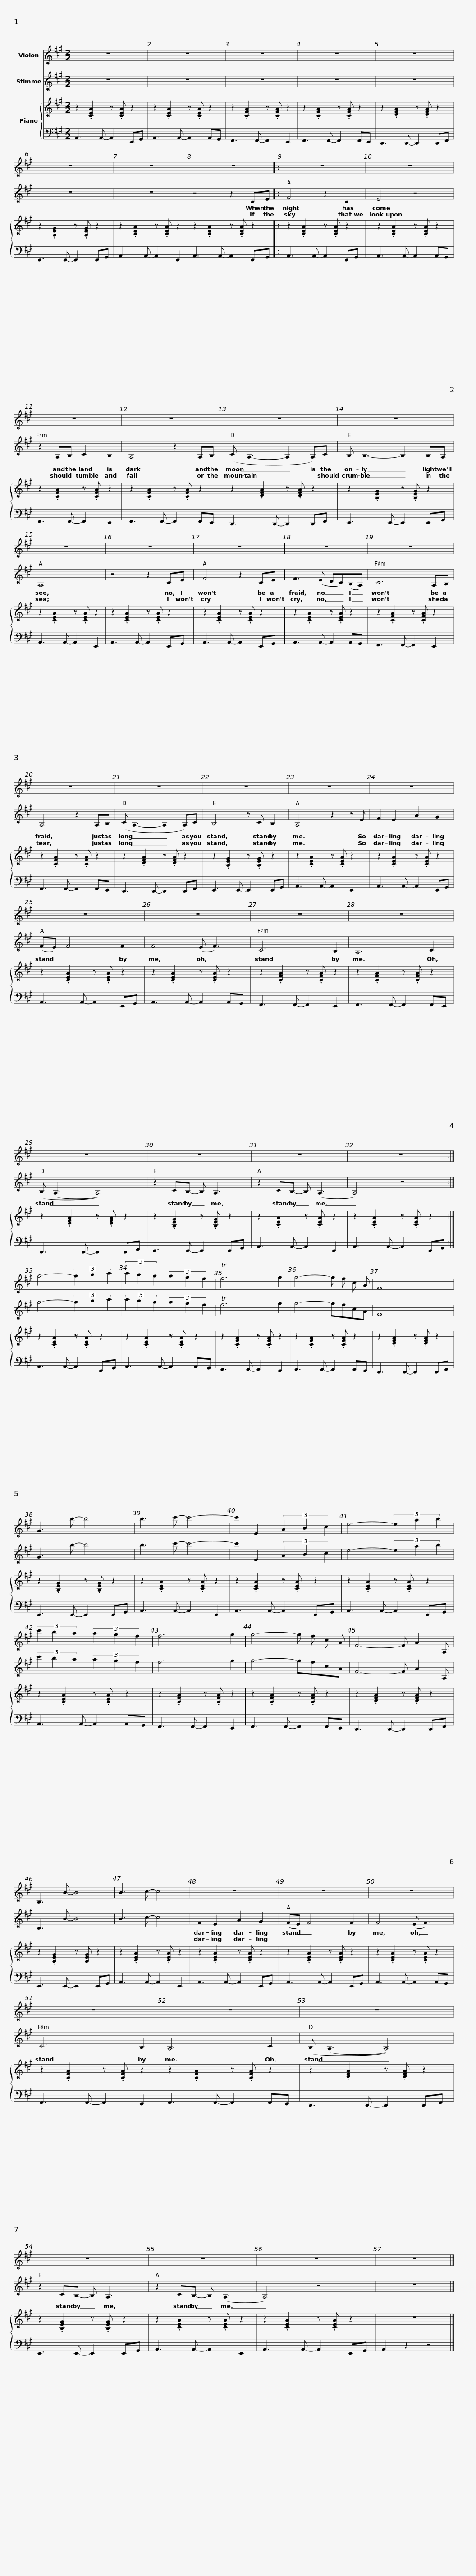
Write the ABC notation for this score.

X:1
%%score 1 2 { 3 | 4 }
L:1/8
M:2/2
I:linebreak $
K:A
V:1 treble
V:2 treble
V:3 treble
V:4 bass
V:1
 z8 | z8 | z8 | z8 | z8 | %5
 z8 |$ z8 | z8 |: z8 | z8 | %10
 z8 |$ z8 | z8 | z8 | z8 |$ %15
 z8 | z8 | z8 | z8 | z8 |$ %20
 z8 | z8 | z8 | z8 | z8 |$ %25
 z8 | z8 | z8 | z8 | z8 |$ %30
 z8 | z8 :| a4- (3a2 b2 c'2 | (3c'2 b2 a2 (3a2 g2 f2 | Tf6 g2 |$ %35
 g4- g f c A | F8 | G3 b- b4 | b3 c'- c'4- | c'2 E2 (3A2 B2 c2 | %40
 e4- (3e2 a2 b2 |$ (3c'2 b2 a2 (3a2 g2 f2 | f6 g2 | g4- g f c A | F4- F A2 A, | %45
 B,3 B- B4 | B3 c- c4 |$ z8 | z8 | z8 | %50
 z8 | z8 |$ z8 | z8 | z8 | %55
 z8 | z8 |] %57
V:2
 z8 | z8 | z8 | z8 | z8 | %5
 z8 |$ z8 | z4 z2 CE |: F4 z2 C2 | E4 z4 | %10
 z2 A,B, C2 B,2 |$ A,4 z2 A,B, | (C A,3- A,2 A,)C | B, B,3- B,2 B,A, | A,8 |$ %15
 z4 z2 CE | F4 z2 CE | F3 (E DC)(B,A,) | C6 A,B, | A,4 z2 A,B, |$ %20
 (C A,3- A,2 A,)C | B,4 z C B,2 | A,4 z2 z E | F2 E2 A2 G2 | (FE) F4 F2 |$ %25
 F4 (E F3) | C6 B,2 | A,6 C2 | (B, (A,3 A,4)) | z2 CB,- B, A,3 |$ %30
 z2 CB,- B, (A,3 | A,4) z4 :| a4- (3a2 b2 c'2 | (3c'2 b2 a2 (3a2 g2 f2 | Tf6 g2 |$ %35
 g4- gfcA | F8 | G3 b- b4 | b3 c'- c'4- | c'2 E2 (3A2 B2 c2 | %40
 e4- (3e2 a2 b2 |$ (3c'2 b2 a2 (3a2 g2 f2 | f6 g2 | g4- gfcA | F4- F A2 A, | %45
 B,3 B- B4 | B3 c- c4 |$ F2 E2 A2 G2 | (FE) F4 F2 | F4 (E F3) | %50
 C6 B,2 | A,6 C2 |$ (B, (A,3 A,4)) | z2 CB,- B, A,3 | z2 CB,- B, (A,3 | %55
 A,4) z4 | z8 |] %57
V:3
 z2 .[CEA]2 z .[CEA] z2 | z2 .[CEA]2 z .[CEA] z2 | z2 .[CFA]2 z .[CFA] z2 | z2 .[CFA]2 z .[CFA] z2 | z2 .[DFA]2 z .[DFA] z2 | %5
 z2 .[B,EG]2 z .[B,EG] z2 |$ z2 .[CEA]2 z .[CEA] z2 | z2 .[CEA]2 z .[CEA] z2 |: z2 .[CEA]2 z .[CEA] z2 | z2 .[CEA]2 z .[CEA] z2 | %10
 z2 .[CFA]2 z .[CFA] z2 |$ z2 .[CFA]2 z .[CFA] z2 | z2 .[DFA]2 z .[DFA] z2 | z2 .[B,EG]2 z .[B,EG] z2 | z2 .[CEA]2 z .[CEA] z2 |$ %15
 z2 .[CEA]2 z .[CEA] z2 | z2 .[CEA]2 z .[CEA] z2 | z2 .[CEA]2 z .[CEA] z2 | z2 .[CFA]2 z .[CFA] z2 | z2 .[CFA]2 z .[CFA] z2 |$ %20
 z2 .[DFA]2 z .[DFA] z2 | z2 .[B,EG]2 z .[B,EG] z2 | z2 .[CEA]2 z .[CEA] z2 | z2 .[CEA]2 z .[CEA] z2 | z2 .[CEA]2 z .[CEA] z2 |$ %25
 z2 .[CEA]2 z .[CEA] z2 | z2 .[CFA]2 z .[CFA] z2 | z2 .[CFA]2 z .[CFA] z2 | z2 .[DFA]2 z .[DFA] z2 | z2 .[B,EG]2 z .[B,EG] z2 |$ %30
 z2 .[CEA]2 z .[CEA] z2 | z2 .[CEA]2 z .[CEA] z2 :| z2 .[CEA]2 z .[CEA] z2 | z2 .[CEA]2 z .[CEA] z2 | z2 .[CFA]2 z .[CFA] z2 |$ %35
 z2 .[CFA]2 z .[CFA] z2 | z2 .[DFA]2 z .[DFA] z2 | z2 .[B,EG]2 z .[B,EG] z2 | z2 .[CEA]2 z .[CEA] z2 | z2 .[CEA]2 z .[CEA] z2 | %40
 z2 .[CEA]2 z .[CEA] z2 |$ z2 .[CEA]2 z .[CEA] z2 | z2 .[CFA]2 z .[CFA] z2 | z2 .[CFA]2 z .[CFA] z2 | z2 .[DFA]2 z .[DFA] z2 | %45
 z2 .[B,EG]2 z .[B,EG] z2 | z2 .[CEA]2 z .[CEA] z2 |$ z2 .[CEA]2 z .[CEA] z2 | z2 .[CEA]2 z .[CEA] z2 | z2 .[CEA]2 z .[CEA] z2 | %50
 z2 .[CFA]2 z .[CFA] z2 | z2 .[CFA]2 z .[CFA] z2 |$ z2 .[DFA]2 z .[DFA] z2 | z2 .[B,EG]2 z .[B,EG] z2 | z2 .[CEA]2 z .[CEA] z2 | %55
 z2 .[CEA]2 z .[CEA] z2 | z8 |] %57
V:4
 A,,3 A,,- A,,2 E,,G,, | A,,3 A,,- A,,2 A,,G,, | F,,3 F,,- F,,2 E,,2 | F,,3 F,,- F,,2 F,,E,, | D,,3 D,,- D,,2 D,,F,, | %5
 E,,3 E,,- E,,2 E,,G,, |$ A,,3 A,,- A,,2 E,,2 | A,,3 A,,- A,,2 E,,G,, |: A,,3 A,,- A,,2 E,,G,, | A,,3 A,,- A,,2 A,,G,, | %10
 F,,3 F,,- F,,2 E,,2 |$ F,,3 F,,- F,,2 F,,E,, | D,,3 D,,- D,,2 D,,F,, | E,,3 E,,- E,,2 E,,G,, | A,,3 A,,- A,,2 E,,2 |$ %15
 A,,3 A,,- A,,2 E,,G,, | A,,3 A,,- A,,2 E,,G,, | A,,3 A,,- A,,2 A,,G,, | F,,3 F,,- F,,2 E,,2 | F,,3 F,,- F,,2 F,,E,, |$ %20
 D,,3 D,,- D,,2 D,,F,, | E,,3 E,,- E,,2 E,,G,, | A,,3 A,,- A,,2 E,,2 | A,,3 A,,- A,,2 E,,G,, | A,,3 A,,- A,,2 E,,G,, |$ %25
 A,,3 A,,- A,,2 A,,G,, | F,,3 F,,- F,,2 E,,2 | F,,3 F,,- F,,2 F,,E,, | D,,3 D,,- D,,2 D,,F,, | E,,3 E,,- E,,2 E,,G,, |$ %30
 A,,3 A,,- A,,2 E,,2 | A,,3 A,,- A,,2 E,,G,, :| A,,3 A,,- A,,2 E,,G,, | A,,3 A,,- A,,2 A,,G,, | F,,3 F,,- F,,2 E,,2 |$ %35
 F,,3 F,,- F,,2 F,,E,, | D,,3 D,,- D,,2 D,,F,, | E,,3 E,,- E,,2 E,,G,, | A,,3 A,,- A,,2 E,,2 | A,,3 A,,- A,,2 E,,G,, | %40
 A,,3 A,,- A,,2 E,,G,, |$ A,,3 A,,- A,,2 A,,G,, | F,,3 F,,- F,,2 E,,2 | F,,3 F,,- F,,2 F,,E,, | D,,3 D,,- D,,2 D,,F,, | %45
 E,,3 E,,- E,,2 E,,G,, | A,,3 A,,- A,,2 E,,2 |$ A,,3 A,,- A,,2 E,,G,, | A,,3 A,,- A,,2 E,,G,, | A,,3 A,,- A,,2 A,,G,, | %50
 F,,3 F,,- F,,2 E,,2 | F,,3 F,,- F,,2 F,,E,, |$ D,,3 D,,- D,,2 D,,F,, | E,,3 E,,- E,,2 E,,G,, | A,,3 A,,- A,,2 E,,2 | %55
 A,,3 A,,- A,,2 E,,G,, | A,,2 z2 z4 |] %57
